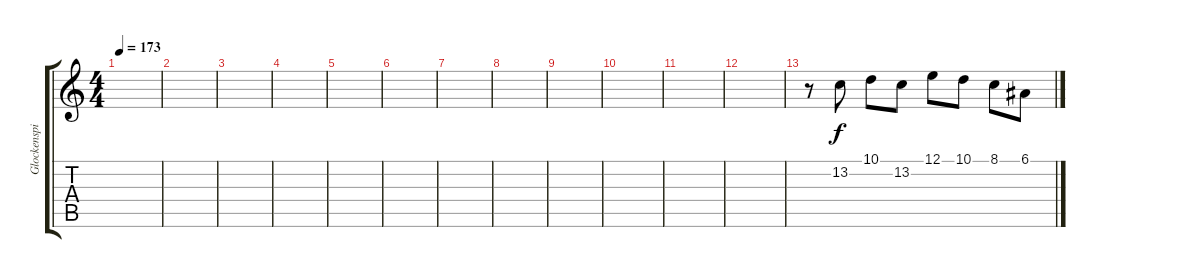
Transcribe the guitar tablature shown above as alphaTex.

\track ("Glockenspiel" "Glockenspi") {instrument glockenspiel}
\staff {score tabs}
\tuning (E4 B3 G3 D3 A2 E2) {hide}
\ts (4 4)
\tempo 173
\clef g2
\ks c
|
|
|
|
|
|
|
|
|
|
|
|
r.8 13.2.8 10.1.8 13.2.8 12.1.8 10.1.8 8.1.8 6.1.8
